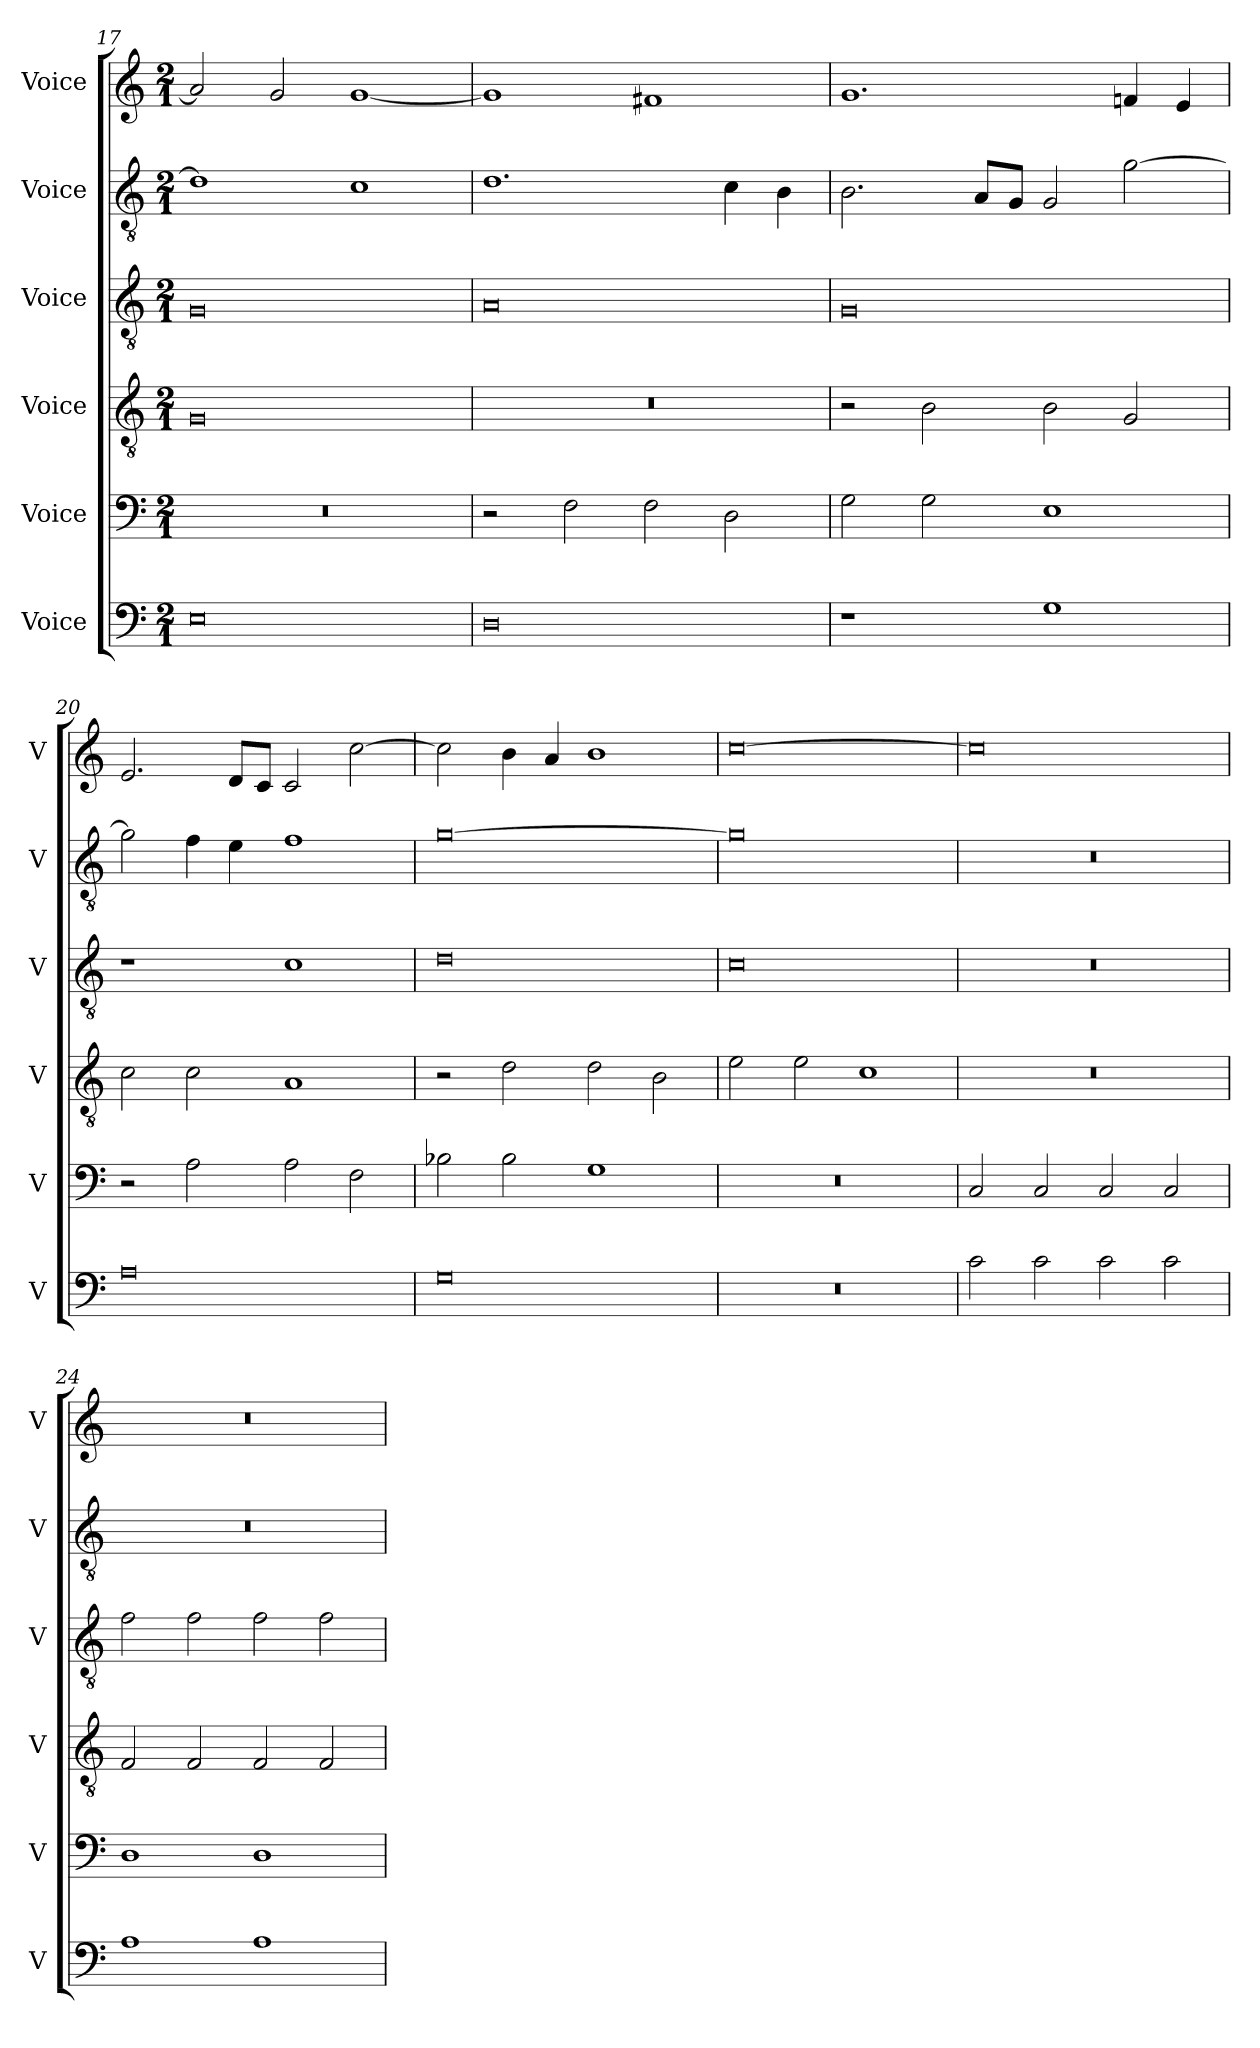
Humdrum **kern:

**kern	**kern	**kern	**kern	**kern	**kern
*part6	*part5	*part4	*part3	*part2	*part1
*staff6	*staff5	*staff4	*staff3	*staff2	*staff1
*I"Voice	*I"Voice	*I"Voice	*I"Voice	*I"Voice	*I"Voice
*I'V	*I'V	*I'V	*I'V	*I'V	*I'V
*clefF4	*clefF4	*clefGv2	*clefGv2	*clefGv2	*clefG2
*k[]	*k[]	*k[]	*k[]	*k[]	*k[]
*M2/1	*M2/1	*M2/1	*M2/1	*M2/1	*M2/1
=17	=17	=17	=17	=17	=17
0E	0r	0G	0G	1d]	2a/]
.	.	.	.	.	2g/
.	.	.	.	1c	[1g
=18	=18	=18	=18	=18	=18
0D	2r	0r	0A	1.d	1g]
.	2F\	.	.	.	.
.	2F\	.	.	.	1f#X
.	2D\	.	.	4c\	.
.	.	.	.	4B\	.
!!LO:LB:g=z
=19	=19	=19	=19	=19	=19
1r	2G\	2r	0G	2.B\	1.g
.	2G\	2B\	.	.	.
.	.	.	.	8A/L	.
.	.	.	.	8G/J	.
1G	1E	2B\	.	2G/	.
.	.	2G/	.	[2g\	4fn/
.	.	.	.	.	4e/
=20	=20	=20	=20	=20	=20
0A	2r	2c\	1r	2g\]	2.e/
.	2A\	2c\	.	4f\	.
.	.	.	.	4e\	8d/L
.	.	.	.	.	8c/J
.	2A\	1A	1c	1f	2c/
.	2F\	.	.	.	[2cc\
=21	=21	=21	=21	=21	=21
0G	2B-X\	2r	0d	[0g	2cc\]
.	2B-\	2d\	.	.	4b\
.	.	.	.	.	4a/
.	1G	2d\	.	.	1b
.	.	2B\	.	.	.
!!LO:PB:g=z
=22	=22	=22	=22	=22	=22
0r	0r	2e\	0c	0g]	[0cc
.	.	2e\	.	.	.
.	.	1c	.	.	.
=23	=23	=23	=23	=23	=23
2c\	2C/	0r	0r	0r	0cc]
2c\	2C/	.	.	.	.
2c\	2C/	.	.	.	.
2c\	2C/	.	.	.	.
=24	=24	=24	=24	=24	=24
1A	1D	2F/	2f\	0r	0r
.	.	2F/	2f\	.	.
1A	1D	2F/	2f\	.	.
.	.	2F/	2f\	.	.
=	=	=	=	=	=
*-	*-	*-	*-	*-	*-
